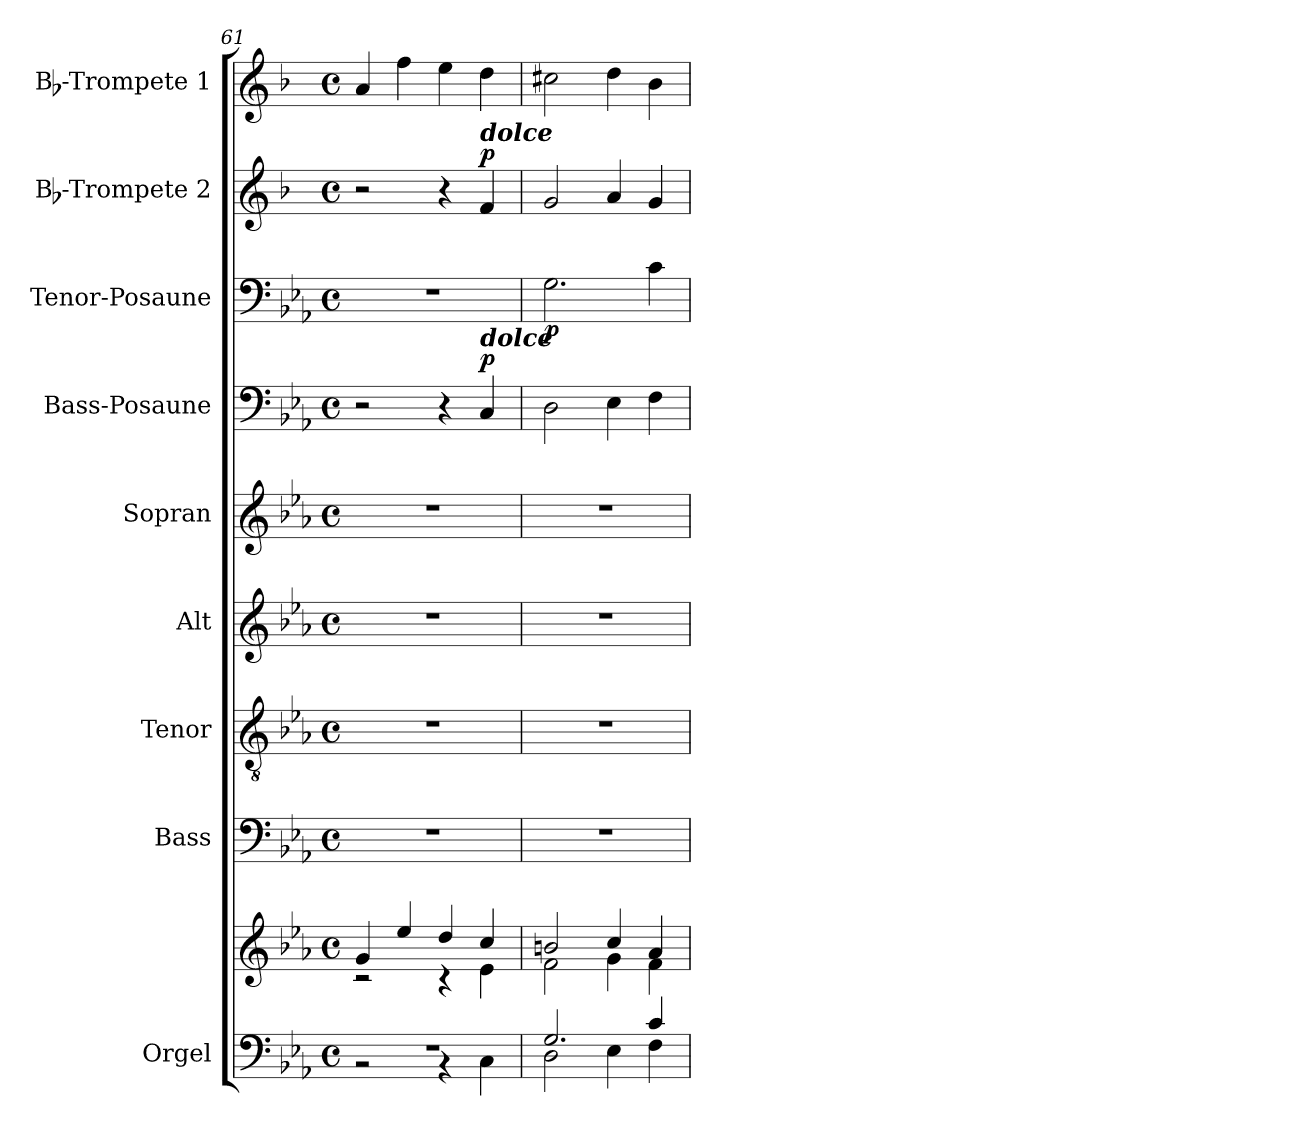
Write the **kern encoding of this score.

**kern	**kern	**kern	**kern	**kern	**kern	**kern	**dynam	**kern	**dynam	**kern	**dynam	**kern
*part9	*part9	*part8	*part7	*part6	*part5	*part4	*part4	*part3	*part3	*part2	*part2	*part1
*staff10	*staff9	*staff8	*staff7	*staff6	*staff5	*staff4	*staff4	*staff3	*staff3	*staff2	*staff2	*staff1
*I"Orgel	*	*I"Bass	*I"Tenor	*I"Alt	*I"Sopran	*I"Bass-Posaune	*	*I"Tenor-Posaune	*	*I"Bb-Trompete 2	*	*I"Bb-Trompete 1
*I'Org.	*	*I'B.	*I'T.	*I'A.	*I'S.	*I'B. Pos.	*	*I'T. Pos.	*	*I'Trp. 2	*	*I'Trp. 1
*clefF4	*clefG2	*clefF4	*clefGv2	*clefG2	*clefG2	*clefF4	*	*clefF4	*	*clefG2	*	*clefG2
*	*	*	*	*	*	*	*	*	*	*ITrd1c2	*	*ITrd1c2
*k[b-e-a-]	*k[b-e-a-]	*k[b-e-a-]	*k[b-e-a-]	*k[b-e-a-]	*k[b-e-a-]	*k[b-e-a-]	*	*k[b-e-a-]	*	*k[b-e-a-]	*	*k[b-e-a-]
*E-:	*E-:	*E-:	*E-:	*E-:	*E-:	*E-:	*	*E-:	*	*E-:	*	*E-:
*M4/4	*M4/4	*M4/4	*M4/4	*M4/4	*M4/4	*M4/4	*	*M4/4	*	*M4/4	*	*M4/4
*met(c)	*met(c)	*met(c)	*met(c)	*met(c)	*met(c)	*met(c)	*	*met(c)	*	*met(c)	*	*met(c)
=61	=61	=61	=61	=61	=61	=61	=61	=61	=61	=61	=61	=61
*^	*^	*	*	*	*	*	*	*	*	*	*	*
1rF	2rBB	4g/	2rc	1r	1r	1r	1r	2r	.	1r	.	2r	.	4g/
.	.	4ee-/	.	.	.	.	.	.	.	.	.	.	.	4ee-\
.	4rBB	4dd/	4rc	.	.	.	.	4r	.	.	.	4r	.	4dd\
!	!	!	!	!	!	!	!	!	!	!	!	!LO:TX:a:Bi:t=dolce	!	!
!	!	!	!	!	!	!	!	!LO:TX:a:Bi:t=dolce	!	!	!	!	!	!
!	!	!	!	!	!	!	!	!	!LO:DY:a	!	!	!	!LO:DY:a	!
.	4C\	4cc/	4e-\	.	.	.	.	4C/	p	.	.	4e-/	p	4cc\
!!LO:PB:g=z
=62	=62	=62	=62	=62	=62	=62	=62	=62	=62	=62	=62	=62	=62	=62
!	!	!	!	!	!	!	!	!	!	!	!LO:DY:b	!	!	!
2.G/	2D\	2bn/	2f\	1r	1r	1r	1r	2D\	.	2.G\	p	2f/	.	2bn\
.	4E-\	4cc/	4g\	.	.	.	.	4E-\	.	.	.	4g/	.	4cc\
4c/	4F\	4a-/	4f\	.	.	.	.	4F\	.	4c\	.	4f/	.	4a-\
*v	*v	*	*	*	*	*	*	*	*	*	*	*	*	*
*	*v	*v	*	*	*	*	*	*	*	*	*	*	*
=	=	=	=	=	=	=	=	=	=	=	=	=
*-	*-	*-	*-	*-	*-	*-	*-	*-	*-	*-	*-	*-
